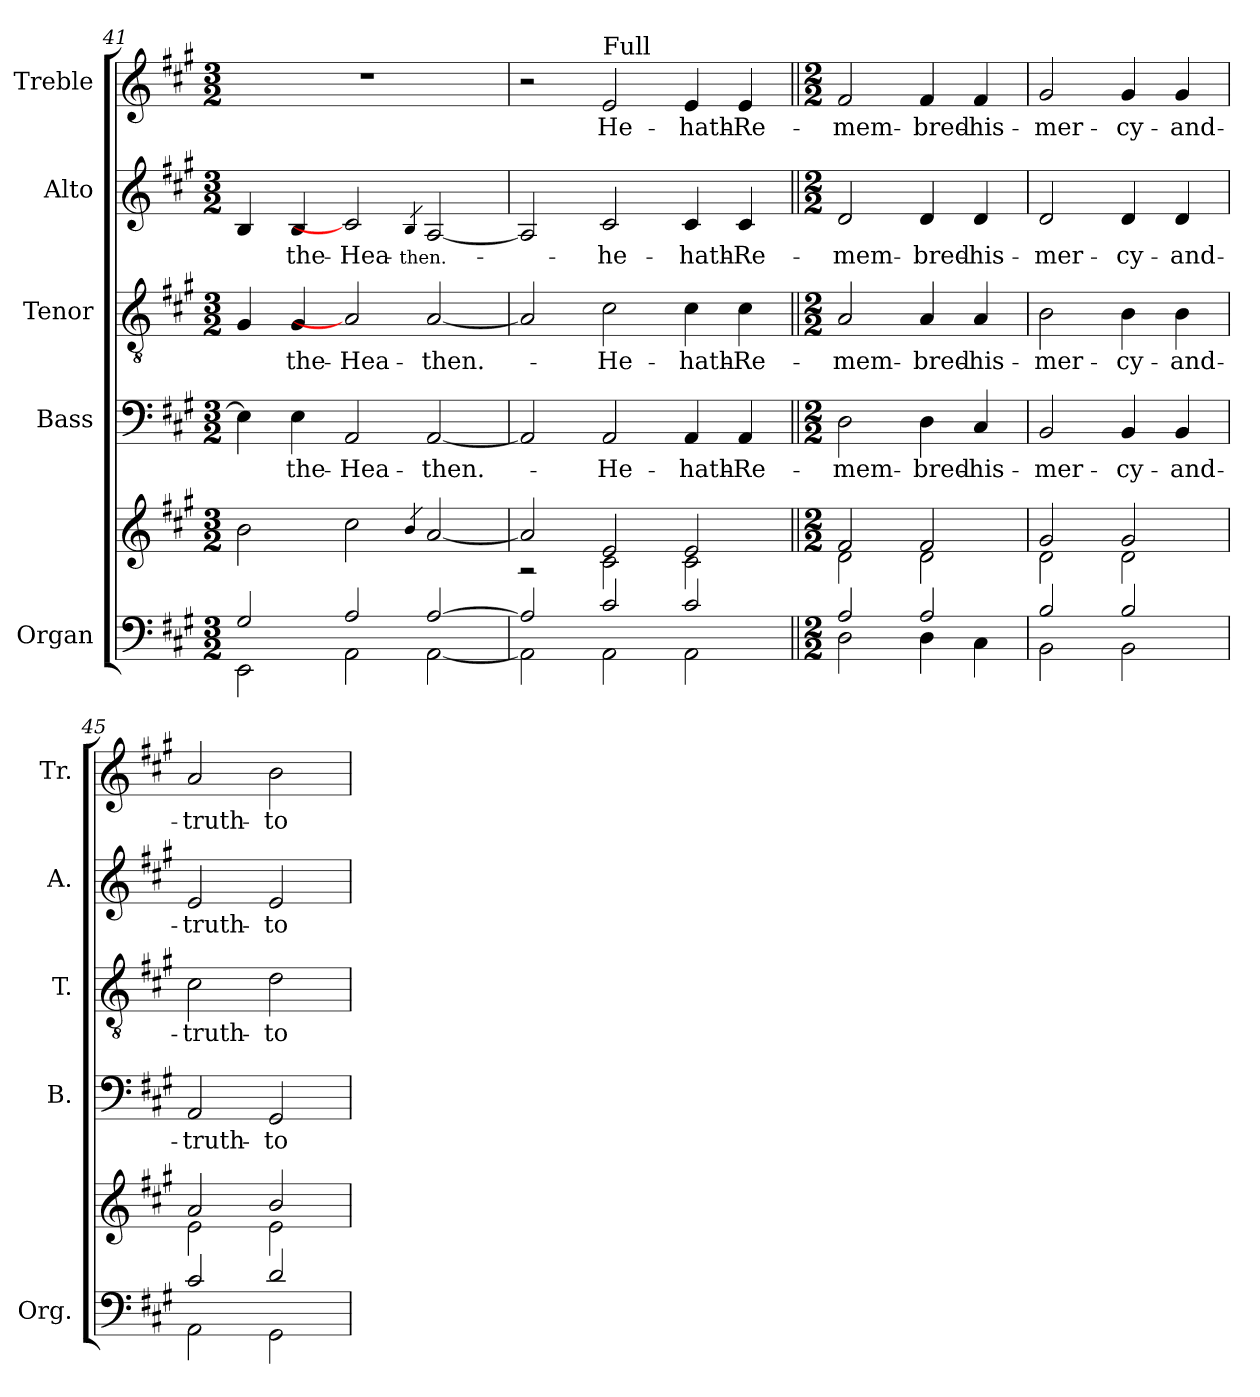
**kern	**kern	**kern	**text	**kern	**text	**kern	**text	**kern	**text
*part5	*part5	*part4	*part4	*part3	*part3	*part2	*part2	*part1	*part1
*staff6	*staff5	*staff4	*staff4	*staff3	*staff3	*staff2	*staff2	*staff1	*staff1
*I"Organ	*	*I"Bass	*	*I"Tenor	*	*I"Alto	*	*I"Treble	*
*I'Org.	*	*I'B.	*	*I'T.	*	*I'A.	*	*I'Tr.	*
*clefF4	*clefG2	*clefF4	*	*clefGv2	*	*clefG2	*	*clefG2	*
*	*	*	*	*ITrd7c12	*	*	*	*	*
*k[f#c#g#]	*k[f#c#g#]	*k[f#c#g#]	*	*k[f#c#g#]	*	*k[f#c#g#]	*	*k[f#c#g#]	*
*A:	*A:	*A:	*	*A:	*	*A:	*	*A:	*
*M3/2	*M3/2	*M3/2	*	*M3/2	*	*M3/2	*	*M3/2	*
=41	=41	=41	=41	=41	=41	=41	=41	=41	=41
*^	*	*	*	*	*	*	*	*	*
!	!	!	!	!	!	!	!	!	!LO:N:vis=1	!
2G#i/	2EEi\	2bi\	4Ei\]	.	4GG#i/	.	4Bi/	.	1.r	.
!	!	!	!	!LO:LY:b:color=#000000	!	!	!	!	!	!
!	!	!	!	!	!	!LO:LY:b:color=#000000	!	!	!	!
!	!	!	!	!	!	!	!	!LO:LY:b:color=#000000	!	!
.	.	.	4Ei\	-the-	4GG#i/	the-	4Bi/	the-	.	.
!	!	!	!	!LO:LY:b:color=#000000	!	!	!	!	!	!
!	!	!	!	!	!	!LO:LY:b:color=#000000	!	!	!	!
!	!	!	!	!	!	!	!	!LO:LY:b:color=#000000	!	!
2Ai/	2AAi\	2cc#i\	2AAi/	-Hea-	2AAi/]	-Hea-	2c#i/]	-Hea-	.	.
!	!	!	!	!	!	!	!	!LO:LY:b:color=#000000	!	!
.	.	4qbi/	.	.	.	.	4qBi/	-then.-	.	.
!	!	!	!	!LO:LY:b:color=#000000	!	!	!	!	!	!
!	!	!	!	!	!	!LO:LY:b:color=#000000	!	!	!	!
[2Ai/	[2AAi\	[2ai/	[2AAi/	-then.-	[2AAi/	-then.-	[2Ai/	.	.	.
!!LO:LB:g=z
=42	=42	=42	=42	=42	=42	=42	=42	=42	=42	=42
*	*	*^	*	*	*	*	*	*	*	*
2Ai/]	2AAi\]	2ai/]	2r	2AAi/]	.	2AAi/]	.	2Ai/]	.	2r	.
!	!	!	!	!	!LO:LY:b:color=#000000	!	!	!	!	!	!
!	!	!	!	!	!	!	!LO:LY:b:color=#000000	!	!	!	!
!	!	!	!	!	!	!	!	!	!LO:LY:b:color=#000000	!	!
!	!	!	!	!	!	!	!	!	!	!LO:TX:a:t=Full	!
!	!	!	!	!	!	!	!	!	!	!	!LO:LY:b:color=#000000
2c#i/	2AAi\	2ei/	2c#i\	2AAi/	-He-	2C#i\	-He-	2c#i/	-he-	2ei/	-He-
!	!	!	!	!	!LO:LY:b:color=#000000	!	!	!	!	!	!
!	!	!	!	!	!	!	!LO:LY:b:color=#000000	!	!	!	!
!	!	!	!	!	!	!	!	!	!LO:LY:b:color=#000000	!	!
!	!	!	!	!	!	!	!	!	!	!	!LO:LY:b:color=#000000
2c#i/	2AAi\	2ei/	2c#i\	4AAi/	-hath-	4C#i\	-hath-	4c#i/	-hath-	4ei/	-hath-
!	!	!	!	!	!LO:LY:b:color=#000000	!	!	!	!	!	!
!	!	!	!	!	!	!	!LO:LY:b:color=#000000	!	!	!	!
!	!	!	!	!	!	!	!	!	!LO:LY:b:color=#000000	!	!
!	!	!	!	!	!	!	!	!	!	!	!LO:LY:b:color=#000000
.	.	.	.	4AAi/	-Re-	4C#i\	-Re-	4c#i/	-Re-	4ei/	-Re-
=43||	=43||	=43||	=43||	=43||	=43||	=43||	=43||	=43||	=43||	=43||	=43||
*M2/2	*	*M2/2	*	*M2/2	*	*M2/2	*	*M2/2	*	*M2/2	*
!	!	!	!	!	!LO:LY:b:color=#000000	!	!	!	!	!	!
!	!	!	!	!	!	!	!LO:LY:b:color=#000000	!	!	!	!
!	!	!	!	!	!	!	!	!	!LO:LY:b:color=#000000	!	!
!	!	!	!	!	!	!	!	!	!	!	!LO:LY:b:color=#000000
2Ai/	2Di\	2f#i/	2di\	2Di\	-mem-	2AAi/	-mem-	2di/	-mem-	2f#i/	-mem-
!	!	!	!	!	!LO:LY:b:color=#000000	!	!	!	!	!	!
!	!	!	!	!	!	!	!LO:LY:b:color=#000000	!	!	!	!
!	!	!	!	!	!	!	!	!	!LO:LY:b:color=#000000	!	!
!	!	!	!	!	!	!	!	!	!	!	!LO:LY:b:color=#000000
2Ai/	4Di\	2f#i/	2di\	4Di\	-bred-	4AAi/	-bred-	4di/	-bred-	4f#i/	-bred-
!	!	!	!	!	!LO:LY:b:color=#000000	!	!	!	!	!	!
!	!	!	!	!	!	!	!LO:LY:b:color=#000000	!	!	!	!
!	!	!	!	!	!	!	!	!	!LO:LY:b:color=#000000	!	!
!	!	!	!	!	!	!	!	!	!	!	!LO:LY:b:color=#000000
.	4C#i\	.	.	4C#i/	-his-	4AAi/	-his-	4di/	-his-	4f#i/	-his-
=44	=44	=44	=44	=44	=44	=44	=44	=44	=44	=44	=44
!	!	!	!	!	!LO:LY:b:color=#000000	!	!	!	!	!	!
!	!	!	!	!	!	!	!LO:LY:b:color=#000000	!	!	!	!
!	!	!	!	!	!	!	!	!	!LO:LY:b:color=#000000	!	!
!	!	!	!	!	!	!	!	!	!	!	!LO:LY:b:color=#000000
2Bi/	2BBi\	2g#i/	2di\	2BBi/	-mer-	2BBi\	-mer-	2di/	-mer-	2g#i/	-mer-
!	!	!	!	!	!LO:LY:b:color=#000000	!	!	!	!	!	!
!	!	!	!	!	!	!	!LO:LY:b:color=#000000	!	!	!	!
!	!	!	!	!	!	!	!	!	!LO:LY:b:color=#000000	!	!
!	!	!	!	!	!	!	!	!	!	!	!LO:LY:b:color=#000000
2Bi/	2BBi\	2g#i/	2di\	4BBi/	-cy-	4BBi\	-cy-	4di/	-cy-	4g#i/	-cy-
!	!	!	!	!	!LO:LY:b:color=#000000	!	!	!	!	!	!
!	!	!	!	!	!	!	!LO:LY:b:color=#000000	!	!	!	!
!	!	!	!	!	!	!	!	!	!LO:LY:b:color=#000000	!	!
!	!	!	!	!	!	!	!	!	!	!	!LO:LY:b:color=#000000
.	.	.	.	4BBi/	-and-	4BBi\	-and-	4di/	-and-	4g#i/	-and-
=45	=45	=45	=45	=45	=45	=45	=45	=45	=45	=45	=45
!	!	!	!	!	!LO:LY:b:color=#000000	!	!	!	!	!	!
!	!	!	!	!	!	!	!LO:LY:b:color=#000000	!	!	!	!
!	!	!	!	!	!	!	!	!	!LO:LY:b:color=#000000	!	!
!	!	!	!	!	!	!	!	!	!	!	!LO:LY:b:color=#000000
2c#i/	2AAi\	2ai/	2ei\	2AAi/	-truth-	2C#i\	-truth-	2ei/	-truth-	2ai/	-truth-
!	!	!	!	!	!LO:LY:b:color=#000000	!	!	!	!	!	!
!	!	!	!	!	!	!	!LO:LY:b:color=#000000	!	!	!	!
!	!	!	!	!	!	!	!	!	!LO:LY:b:color=#000000	!	!
!	!	!	!	!	!	!	!	!	!	!	!LO:LY:b:color=#000000
2di/	2GG#i\	2bi/	2ei\	2GG#i/	-to-	2Di\	-to-	2ei/	-to-	2bi\	-to-
*v	*v	*	*	*	*	*	*	*	*	*	*
*	*v	*v	*	*	*	*	*	*	*	*
=	=	=	=	=	=	=	=	=	=
*-	*-	*-	*-	*-	*-	*-	*-	*-	*-
